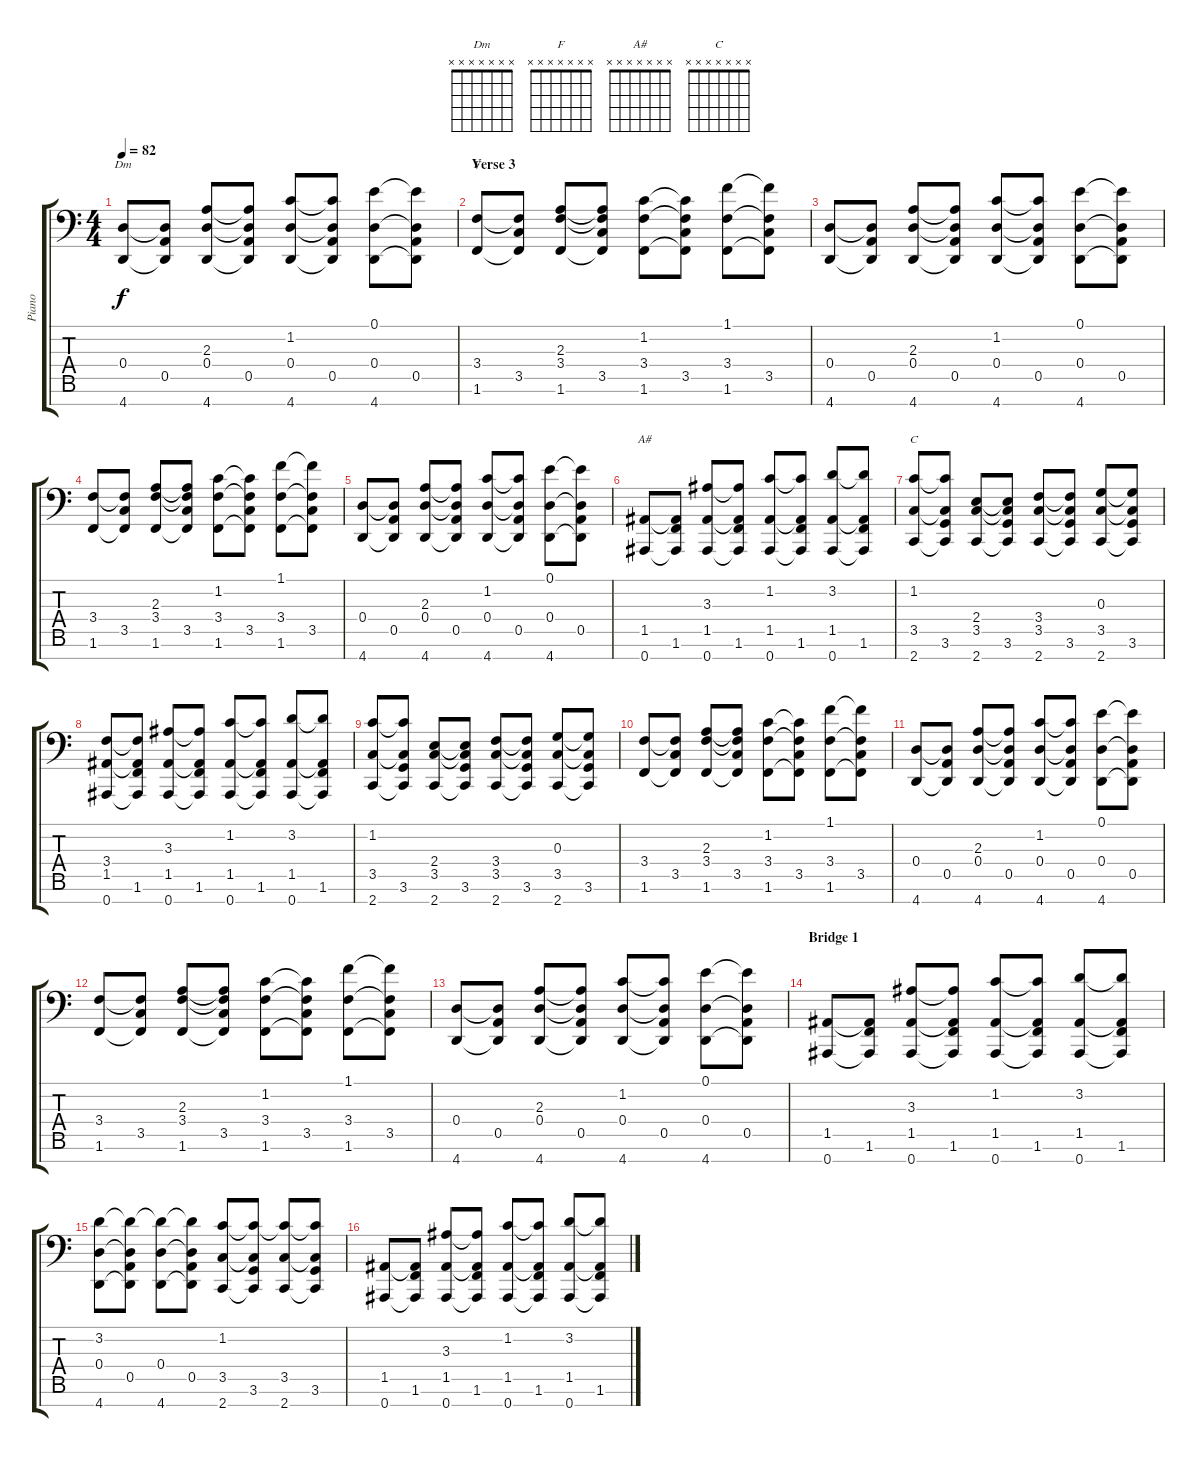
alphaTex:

\track ("Piano" "Piano") {instrument acousticgrandpiano}
\staff {score tabs}
\tuning (E4 B3 G3 D3 A2 E2 Bb1) {hide}
\chord ("Dm" x x x x x x x) {firstfret 0}
\chord ("F" x x x x x x x) {firstfret 0}
\chord ("A#" x x x x x x x) {firstfret 0}
\chord ("C" x x x x x x x) {firstfret 0}
\ts (4 4)
\tempo 82
\clef f4
\ks c
(0.4 4.7).8{ch "Dm" dy f} (0.4{t} 0.5 4.7{t}).8 (2.3 0.4 4.7).8 (2.3{t} 0.4{t} 0.5 4.7{t}).8 (1.2 0.4 4.7).8 (1.2{t} 0.4{t} 0.5 4.7{t}).8 (0.1 0.4 4.7).8 (0.1{t} 0.4{t} 0.5 4.7{t}).8 |
\section ("" "Verse 3")
(3.4 1.6).8{ch "F"} (3.4{t} 3.5 1.6{t}).8 (2.3 3.4 1.6).8 (2.3{t} 3.4{t} 3.5 1.6{t}).8 (1.2 3.4 1.6).8 (1.2{t} 3.4{t} 3.5 1.6{t}).8 (1.1 3.4 1.6).8 (1.1{t} 3.4{t} 3.5 1.6{t}).8 |
(0.4 4.7).8 (0.4{t} 0.5 4.7{t}).8 (2.3 0.4 4.7).8 (2.3{t} 0.4{t} 0.5 4.7{t}).8 (1.2 0.4 4.7).8 (1.2{t} 0.4{t} 0.5 4.7{t}).8 (0.1 0.4 4.7).8 (0.1{t} 0.4{t} 0.5 4.7{t}).8 |
(3.4 1.6).8 (3.4{t} 3.5 1.6{t}).8 (2.3 3.4 1.6).8 (2.3{t} 3.4{t} 3.5 1.6{t}).8 (1.2 3.4 1.6).8 (1.2{t} 3.4{t} 3.5 1.6{t}).8 (1.1 3.4 1.6).8 (1.1{t} 3.4{t} 3.5 1.6{t}).8 |
(0.4 4.7).8 (0.4{t} 0.5 4.7{t}).8 (2.3 0.4 4.7).8 (2.3{t} 0.4{t} 0.5 4.7{t}).8 (1.2 0.4 4.7).8 (1.2{t} 0.4{t} 0.5 4.7{t}).8 (0.1 0.4 4.7).8 (0.1{t} 0.4{t} 0.5 4.7{t}).8 |
(1.5 0.7).8{ch "A#"} (1.5{t} 1.6 0.7{t}).8 (3.3 1.5 0.7).8 (3.3{t} 1.5{t} 1.6 0.7{t}).8 (1.2 1.5 0.7).8 (1.2{t} 1.5{t} 1.6 0.7{t}).8 (3.2 1.5 0.7).8 (3.2{t} 1.5{t} 1.6 0.7{t}).8 |
(1.2 3.5 2.7).8{ch "C"} (1.2{t} 3.5{t} 3.6 2.7{t}).8 (2.4 3.5 2.7).8 (2.4{t} 3.5{t} 3.6 2.7{t}).8 (3.4 3.5 2.7).8 (3.4{t} 3.5{t} 3.6 2.7{t}).8 (0.3 3.5 2.7).8 (0.3{t} 3.5{t} 3.6 2.7{t}).8 |
(3.4 1.5 0.7).8 (3.4{t} 1.5{t} 1.6 0.7{t}).8 (3.3 1.5 0.7).8 (3.3{t} 1.5{t} 1.6 0.7{t}).8 (1.2 1.5 0.7).8 (1.2{t} 1.5{t} 1.6 0.7{t}).8 (3.2 1.5 0.7).8 (3.2{t} 1.5{t} 1.6 0.7{t}).8 |
(1.2 3.5 2.7).8 (1.2{t} 3.5{t} 3.6 2.7{t}).8 (2.4 3.5 2.7).8 (2.4{t} 3.5{t} 3.6 2.7{t}).8 (3.4 3.5 2.7).8 (3.4{t} 3.5{t} 3.6 2.7{t}).8 (0.3 3.5 2.7).8 (0.3{t} 3.5{t} 3.6 2.7{t}).8 |
(3.4 1.6).8 (3.4{t} 3.5 1.6{t}).8 (2.3 3.4 1.6).8 (2.3{t} 3.4{t} 3.5 1.6{t}).8 (1.2 3.4 1.6).8 (1.2{t} 3.4{t} 3.5 1.6{t}).8 (1.1 3.4 1.6).8 (1.1{t} 3.4{t} 3.5 1.6{t}).8 |
(0.4 4.7).8 (0.4{t} 0.5 4.7{t}).8 (2.3 0.4 4.7).8 (2.3{t} 0.4{t} 0.5 4.7{t}).8 (1.2 0.4 4.7).8 (1.2{t} 0.4{t} 0.5 4.7{t}).8 (0.1 0.4 4.7).8 (0.1{t} 0.4{t} 0.5 4.7{t}).8 |
(3.4 1.6).8 (3.4{t} 3.5 1.6{t}).8 (2.3 3.4 1.6).8 (2.3{t} 3.4{t} 3.5 1.6{t}).8 (1.2 3.4 1.6).8 (1.2{t} 3.4{t} 3.5 1.6{t}).8 (1.1 3.4 1.6).8 (1.1{t} 3.4{t} 3.5 1.6{t}).8 |
(0.4 4.7).8 (0.4{t} 0.5 4.7{t}).8 (2.3 0.4 4.7).8 (2.3{t} 0.4{t} 0.5 4.7{t}).8 (1.2 0.4 4.7).8 (1.2{t} 0.4{t} 0.5 4.7{t}).8 (0.1 0.4 4.7).8 (0.1{t} 0.4{t} 0.5 4.7{t}).8 |
\section ("" "Bridge 1")
(1.5 0.7).8 (1.5{t} 1.6 0.7{t}).8 (3.3 1.5 0.7).8 (3.3{t} 1.5{t} 1.6 0.7{t}).8 (1.2 1.5 0.7).8 (1.2{t} 1.5{t} 1.6 0.7{t}).8 (3.2 1.5 0.7).8 (3.2{t} 1.5{t} 1.6 0.7{t}).8 |
(3.2 0.4 4.7).8 (3.2{t} 0.4{t} 0.5 4.7{t}).8 (3.2{t} 0.4 4.7).8 (3.2{t} 0.4{t} 0.5 4.7{t}).8 (1.2 3.5 2.7).8 (1.2{t} 3.5{t} 3.6 2.7{t}).8 (1.2{t} 3.5 2.7).8 (1.2{t} 3.5{t} 3.6 2.7{t}).8 |
(1.5 0.7).8 (1.5{t} 1.6 0.7{t}).8 (3.3 1.5 0.7).8 (3.3{t} 1.5{t} 1.6 0.7{t}).8 (1.2 1.5 0.7).8 (1.2{t} 1.5{t} 1.6 0.7{t}).8 (3.2 1.5 0.7).8 (3.2{t} 1.5{t} 1.6 0.7{t}).8
